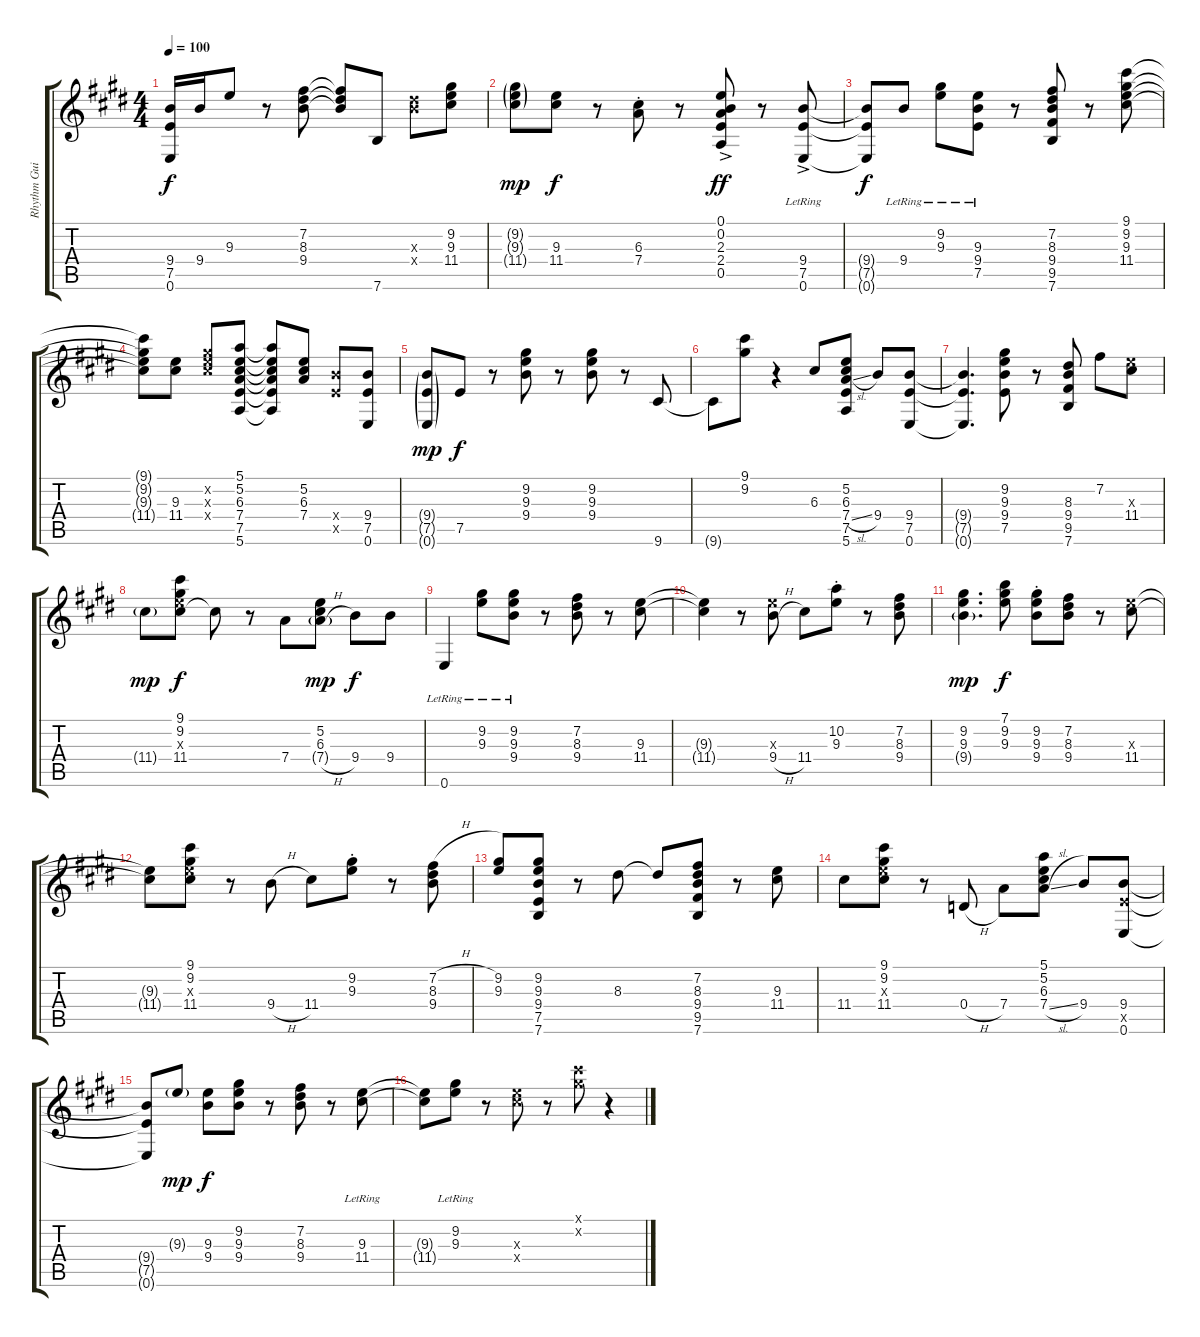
\track ("Rhythm Guitar I (Keith)" "Rhythm Gui") {instrument electricguitarmuted}
\staff {score tabs}
\tuning (E4 B3 G3 D3 A2 E2) {hide}
\ts (4 4)
\tempo 100
\clef g2
\ks c#minor
(9.4{t} 7.5{t} 0.6{t}).16{dy f} 9.4.16 9.3.8 r.8 (7.2 8.3 9.4).8 (7.2{t} 8.3{t} 9.4{t}).8 7.6.8 (8.3{x} 9.4{x}).8 (9.2 9.3 11.4).8 |
\ks e
(9.2{g} 9.3{g} 11.4{g}).8{dy mp} (9.3 11.4).8{dy f} r.8 (6.3{st} 7.4{st}).8 r.8 (0.1{ac} 0.2{ac} 2.3{ac} 2.4{ac} 0.5{ac}).8{dy ff} r.8 (9.4{ac lr} 7.5{ac lr} 0.6{ac lr}).8 |
\ks c#minor
(9.4{t} 7.5{t} 0.6{t}).8{dy f} 9.4{lr}.8 (9.2{lr} 9.3{lr}).8 (9.3{lr} 9.4{lr} 7.5{lr}).8 r.8 (7.2 8.3 9.4 9.5 7.6).8 r.8 (9.1 9.2 9.3 11.4).8 |
(9.1{t} 9.2{t} 9.3{t} 11.4{t}).8 (9.3 11.4).8 (9.2{x} 9.3{x} 11.4{x}).8 (5.1 5.2 6.3 7.4 7.5 5.6).8 (5.1{t} 5.2{t} 6.3{t} 7.4{t} 7.5{t} 5.6{t}).8 (5.2 6.3 7.4).8 (9.4{x} 7.5{x}).8 (9.4 7.5 0.6).8 |
\ks e
(9.4{g} 7.5{g} 0.6{g}).8{dy mp} 7.5.8{dy f} r.8 (9.2 9.3 9.4).8 r.8 (9.2 9.3 9.4).8 r.8 9.6.8 |
\ks c#minor
9.6{t}.8 (9.1 9.2).8 r.4 6.3.8 (5.2 6.3 7.4{sl} 7.5 5.6).8 9.4.8 (9.4 7.5 0.6).8 |
(9.4{t} 7.5{t} 0.6{t}).4{d} (9.2 9.3 9.4 7.5).8 r.8 (8.3 9.4 9.5 7.6).8 7.2.8 (9.3{x} 11.4).8 |
\ks e
11.4{g}.8{dy mp} (9.1 9.2 9.3{x} 11.4).8{dy f} 11.4{t}.8 r.8 7.4.8 (5.2 6.3 7.4{h g}).8{dy mp} 9.4.8{dy f} 9.4.8 |
\ks c#minor
0.6{lr}.4 (9.2{lr} 9.3{lr}).8 (9.2{lr} 9.3{lr} 9.4{lr}).8 r.8 (7.2 8.3 9.4).8 r.8 (9.3 11.4).8 |
(9.3{t} 11.4{t}).4 r.8 (9.3{x} 9.4{h}).8 11.4.8 (10.2{st} 9.3{st}).8 r.8 (7.2 8.3 9.4).8 |
\ks e
(9.2 9.3 9.4{g}).4{d dy mp} (7.1 9.2 9.3).8{dy f} (9.2{st} 9.3{st} 9.4{st}).8 (7.2 8.3 9.4).8 r.8 (9.3{x} 11.4).8 |
\ks c#minor
(9.3{t} 11.4{t}).8 (9.1 9.2 9.3{x} 11.4).8 r.8 9.4{h}.8 11.4.8 (9.2{st} 9.3{st}).8 r.8 (7.2{h} 8.3 9.4).8 |
(9.2 9.3).8 (9.2 9.3 9.4 7.5 7.6).8 r.8 8.3.8 8.3{t}.8 (7.2 8.3 9.4 9.5 7.6).8 r.8 (9.3 11.4).8 |
\ks e
11.4.8 (9.1 9.2 9.3{x} 11.4).8 r.8 0.4{h}.8 7.4.8 (5.1 5.2 6.3 7.4{sl}).8 9.4.8 (9.4 7.5{x} 0.6).8 |
\ks c#minor
(9.4{t} 7.5{t} 0.6{t}).8 9.3{g}.8{dy mp} (9.3 9.4).8{dy f} (9.2 9.3 9.4).8 r.8 (7.2 8.3 9.4).8 r.8 (9.3{lr} 11.4{lr}).8 |
(9.3{t} 11.4{t}).8 (9.2{lr} 9.3{lr}).8 r.8 (9.3{x} 11.4{x}).8 r.8 (9.1{x} 9.2{x}).8 r.4
